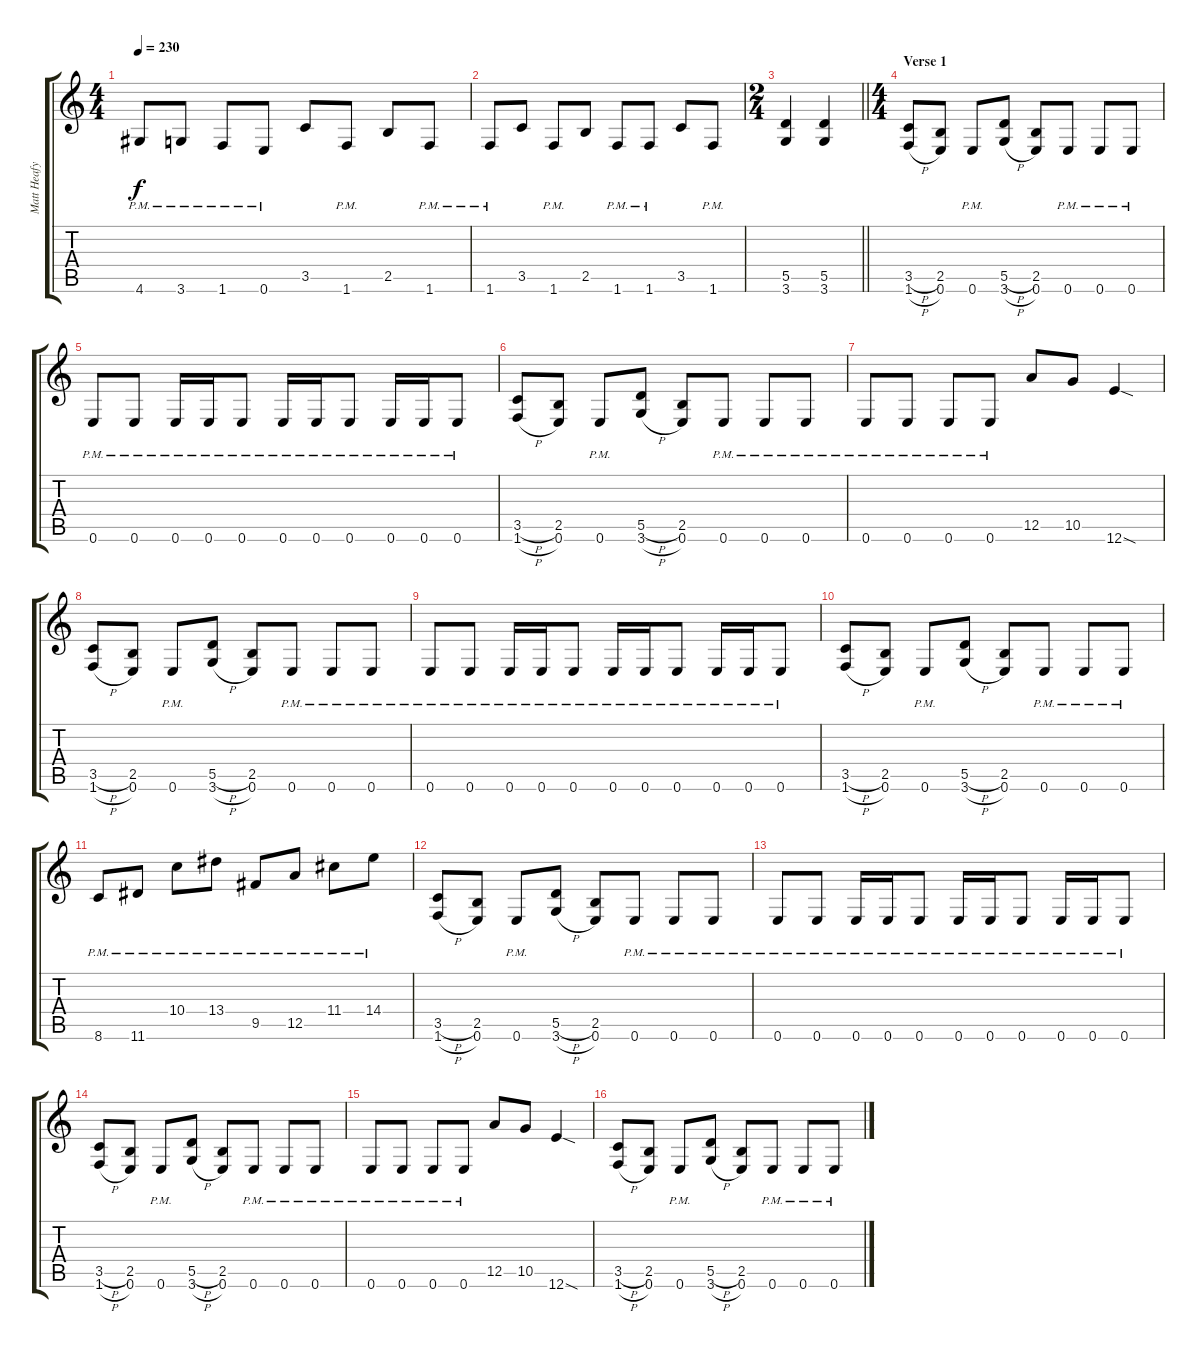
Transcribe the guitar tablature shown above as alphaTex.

\track ("Matt Heafy" "Matt Heafy") {instrument distortionguitar}
\staff {score tabs}
\tuning (E4 B3 G3 D3 A2 E2) {hide}
\ts (4 4)
\tempo 230
\clef g2
\ks c
4.6{pm}.8{dy f} 3.6{pm}.8 1.6{pm}.8 0.6{pm}.8 3.5.8 1.6{pm}.8 2.5.8 1.6{pm}.8 |
1.6{pm}.8 3.5.8 1.6{pm}.8 2.5.8 1.6{pm}.8 1.6{pm}.8 3.5.8 1.6{pm}.8 |
\ts (2 4)
\barLineRight lightlight
(5.5 3.6).4 (5.5 3.6).4 |
\ts (4 4)
\section ("" "Verse 1")
(3.5{h} 1.6{h}).8 (2.5 0.6).8 0.6{pm}.8 (5.5{h} 3.6{h}).8 (2.5 0.6).8 0.6{pm}.8 0.6{pm}.8 0.6{pm}.8 |
0.6{pm}.8 0.6{pm}.8 0.6{pm}.16 0.6{pm}.16 0.6{pm}.8 0.6{pm}.16 0.6{pm}.16 0.6{pm}.8 0.6{pm}.16 0.6{pm}.16 0.6{pm}.8 |
(3.5{h} 1.6{h}).8 (2.5 0.6).8 0.6{pm}.8 (5.5{h} 3.6{h}).8 (2.5 0.6).8 0.6{pm}.8 0.6{pm}.8 0.6{pm}.8 |
0.6{pm}.8 0.6{pm}.8 0.6{pm}.8 0.6{pm}.8 12.5.8 10.5.8 12.6{sod}.4 |
(3.5{h} 1.6{h}).8 (2.5 0.6).8 0.6{pm}.8 (5.5{h} 3.6{h}).8 (2.5 0.6).8 0.6{pm}.8 0.6{pm}.8 0.6{pm}.8 |
0.6{pm}.8 0.6{pm}.8 0.6{pm}.16 0.6{pm}.16 0.6{pm}.8 0.6{pm}.16 0.6{pm}.16 0.6{pm}.8 0.6{pm}.16 0.6{pm}.16 0.6{pm}.8 |
(3.5{h} 1.6{h}).8 (2.5 0.6).8 0.6{pm}.8 (5.5{h} 3.6{h}).8 (2.5 0.6).8 0.6{pm}.8 0.6{pm}.8 0.6{pm}.8 |
8.6{pm}.8 11.6{pm}.8 10.4{pm}.8 13.4{pm}.8 9.5{pm}.8 12.5{pm}.8 11.4{pm}.8 14.4{pm}.8 |
(3.5{h} 1.6{h}).8 (2.5 0.6).8 0.6{pm}.8 (5.5{h} 3.6{h}).8 (2.5 0.6).8 0.6{pm}.8 0.6{pm}.8 0.6{pm}.8 |
0.6{pm}.8 0.6{pm}.8 0.6{pm}.16 0.6{pm}.16 0.6{pm}.8 0.6{pm}.16 0.6{pm}.16 0.6{pm}.8 0.6{pm}.16 0.6{pm}.16 0.6{pm}.8 |
(3.5{h} 1.6{h}).8 (2.5 0.6).8 0.6{pm}.8 (5.5{h} 3.6{h}).8 (2.5 0.6).8 0.6{pm}.8 0.6{pm}.8 0.6{pm}.8 |
0.6{pm}.8 0.6{pm}.8 0.6{pm}.8 0.6{pm}.8 12.5.8 10.5.8 12.6{sod}.4 |
(3.5{h} 1.6{h}).8 (2.5 0.6).8 0.6{pm}.8 (5.5{h} 3.6{h}).8 (2.5 0.6).8 0.6{pm}.8 0.6{pm}.8 0.6{pm}.8
